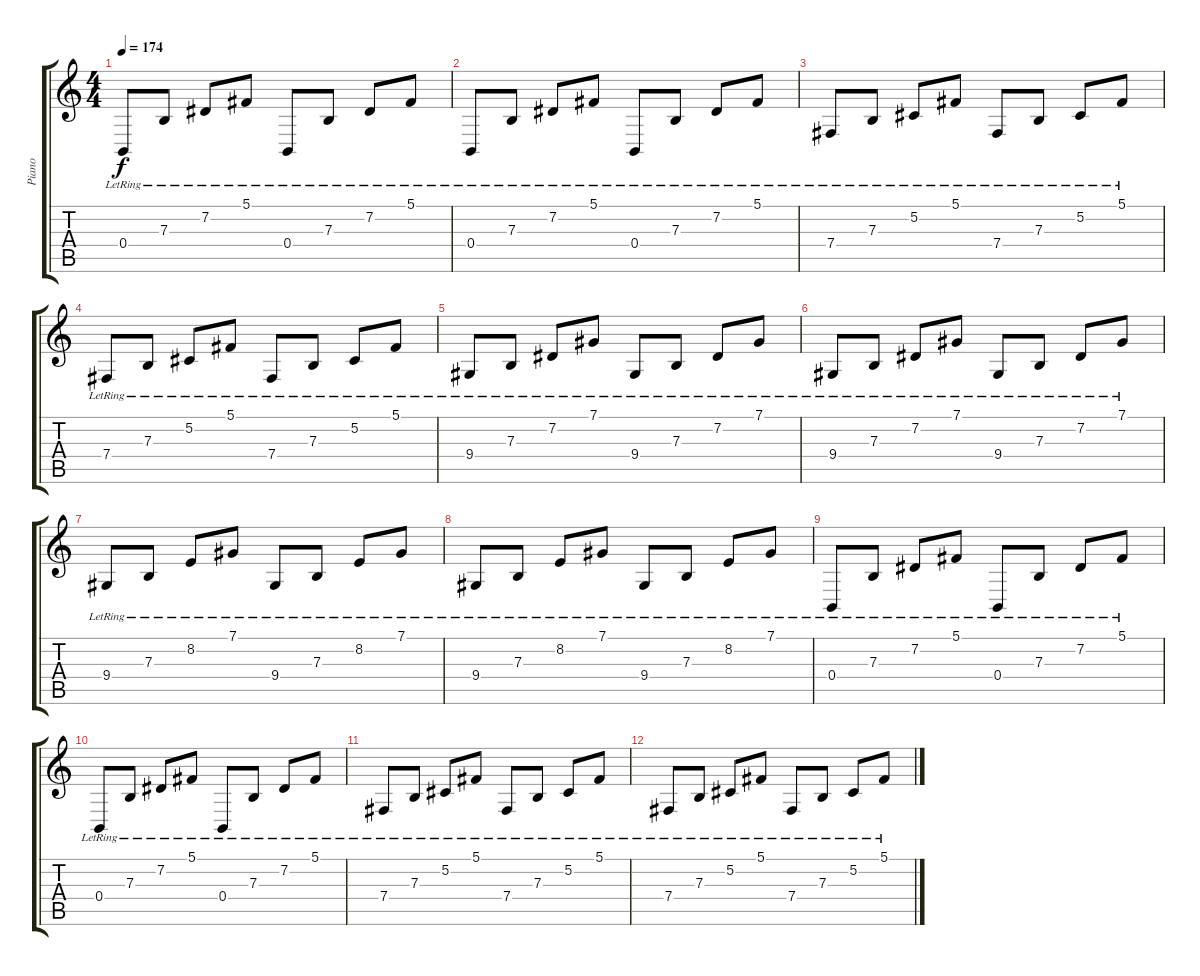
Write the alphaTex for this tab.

\track ("Piano" "Piano") {instrument brightacousticpiano}
\staff {score tabs}
\tuning (Db4 Ab3 E3 B2 Gb2 B1) {hide}
\ts (4 4)
\tempo 174
\clef g2
\ks c
0.4{lr}.8{dy f} 7.3{lr}.8 7.2{lr}.8 5.1{lr}.8 0.4{lr}.8 7.3{lr}.8 7.2{lr}.8 5.1{lr}.8 |
0.4{lr}.8 7.3{lr}.8 7.2{lr}.8 5.1{lr}.8 0.4{lr}.8 7.3{lr}.8 7.2{lr}.8 5.1{lr}.8 |
7.4{lr}.8 7.3{lr}.8 5.2{lr}.8 5.1{lr}.8 7.4{lr}.8 7.3{lr}.8 5.2{lr}.8 5.1{lr}.8 |
7.4{lr}.8 7.3{lr}.8 5.2{lr}.8 5.1{lr}.8 7.4{lr}.8 7.3{lr}.8 5.2{lr}.8 5.1{lr}.8 |
9.4{lr}.8 7.3{lr}.8 7.2{lr}.8 7.1{lr}.8 9.4{lr}.8 7.3{lr}.8 7.2{lr}.8 7.1{lr}.8 |
9.4{lr}.8 7.3{lr}.8 7.2{lr}.8 7.1{lr}.8 9.4{lr}.8 7.3{lr}.8 7.2{lr}.8 7.1{lr}.8 |
9.4{lr}.8 7.3{lr}.8 8.2{lr}.8 7.1{lr}.8 9.4{lr}.8 7.3{lr}.8 8.2{lr}.8 7.1{lr}.8 |
9.4{lr}.8 7.3{lr}.8 8.2{lr}.8 7.1{lr}.8 9.4{lr}.8 7.3{lr}.8 8.2{lr}.8 7.1{lr}.8 |
0.4{lr}.8 7.3{lr}.8 7.2{lr}.8 5.1{lr}.8 0.4{lr}.8 7.3{lr}.8 7.2{lr}.8 5.1{lr}.8 |
0.4{lr}.8 7.3{lr}.8 7.2{lr}.8 5.1{lr}.8 0.4{lr}.8 7.3{lr}.8 7.2{lr}.8 5.1{lr}.8 |
7.4{lr}.8 7.3{lr}.8 5.2{lr}.8 5.1{lr}.8 7.4{lr}.8 7.3{lr}.8 5.2{lr}.8 5.1{lr}.8 |
7.4{lr}.8 7.3{lr}.8 5.2{lr}.8 5.1{lr}.8 7.4{lr}.8 7.3{lr}.8 5.2{lr}.8 5.1{lr}.8
